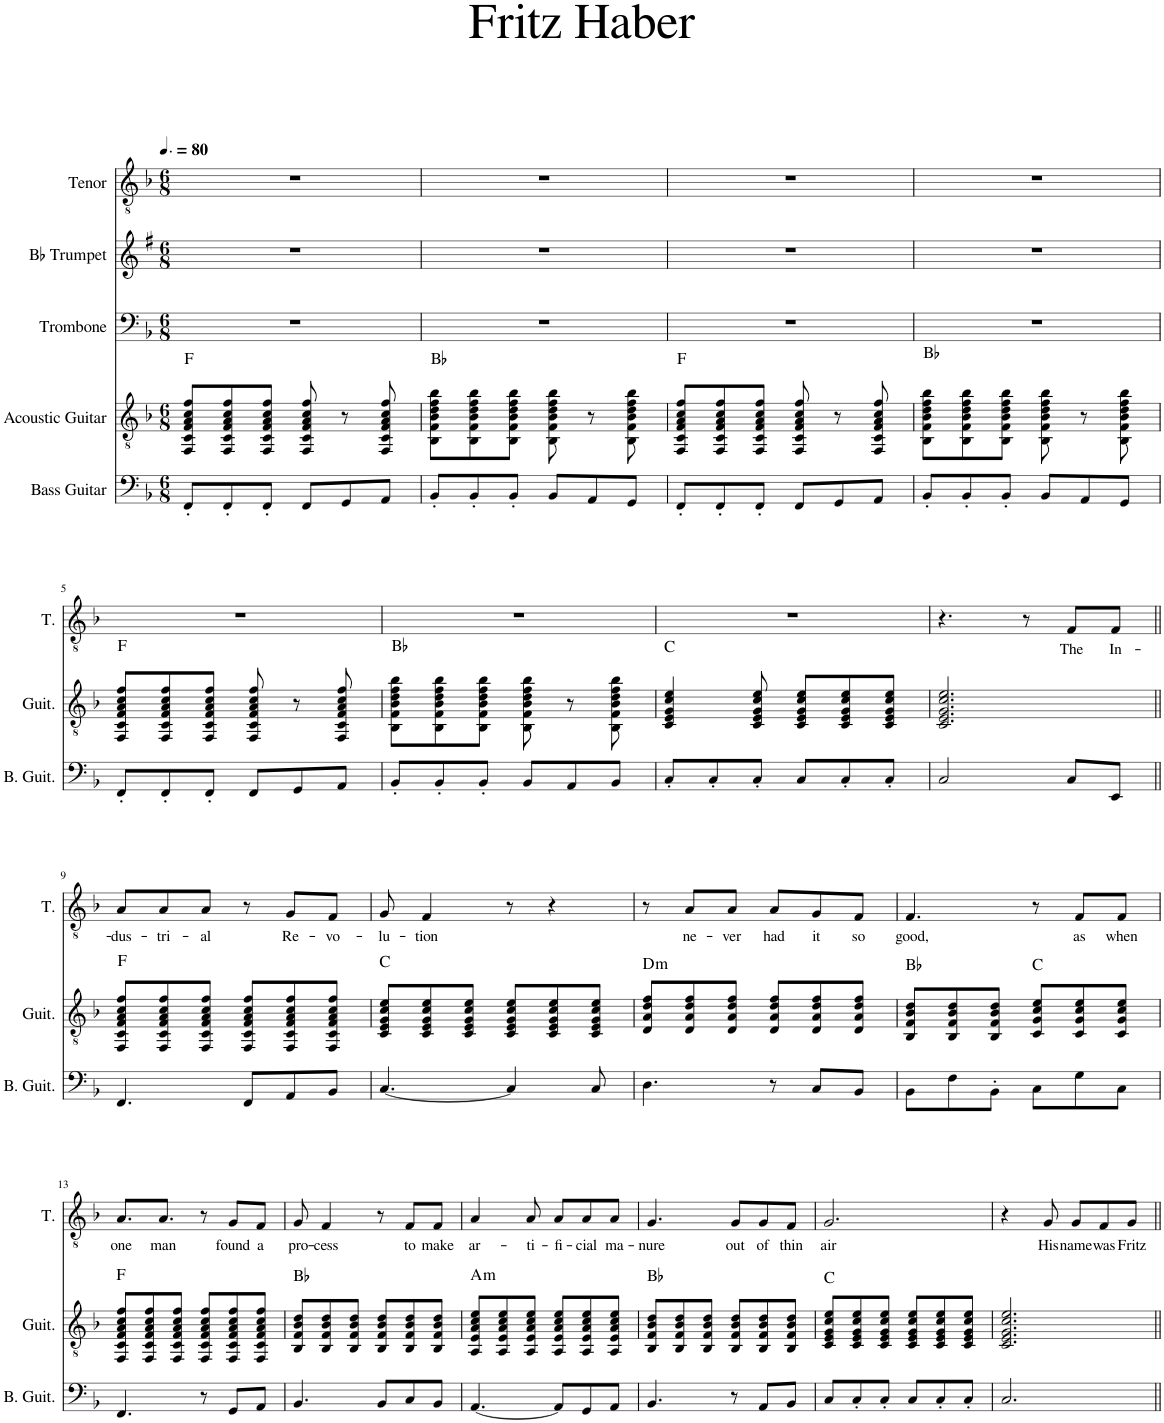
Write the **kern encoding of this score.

**kern	**kern	**harte	**kern	**kern	**kern	**text
*part5	*part4	*part4	*part3	*part2	*part1	*part1
*staff5	*staff4	*	*staff3	*staff2	*staff1	*staff1
*I"Bass Guitar	*I"Acoustic Guitar	*	*I"Trombone	*I"Bb Trumpet	*I"Tenor	*
*I'B. Guit.	*I'Guit.	*	*I'Tbn.	*I'Bb Tpt.	*I'T.	*
*clefF4	*clefGv2	*	*clefF4	*clefG2	*clefGv2	*
*Trd7c12	*	*	*	*Trd1c2	*	*
*k[b-]	*k[b-]	*	*k[b-]	*k[f#]	*k[b-]	*
*M6/8	*M6/8	*	*M6/8	*M6/8	*M6/8	*
*MM120	*MM120	*	*MM120	*MM120	*MM120	*
=1	=1	=1	=1	=1	=1	=1
8FF'/L	8FF/ 8C/ 8F/ 8A/ 8c/ 8f/L	F:maj	2.r	2.r	2.r	.
8FF'/	8FF/ 8C/ 8F/ 8A/ 8c/ 8f/	.	.	.	.	.
8FF'/J	8FF/ 8C/ 8F/ 8A/ 8c/ 8f/J	.	.	.	.	.
8FF/L	8FF/ 8C/ 8F/ 8A/ 8c/ 8f/	.	.	.	.	.
8GG/	8r	.	.	.	.	.
8AA/J	8FF/ 8C/ 8F/ 8A/ 8c/ 8f/	.	.	.	.	.
=2	=2	=2	=2	=2	=2	=2
8BB-'/L	8BB-\ 8F\ 8B-\ 8d\ 8f\ 8b-\L	Bb:maj	2.r	2.r	2.r	.
8BB-'/	8BB-\ 8F\ 8B-\ 8d\ 8f\ 8b-\	.	.	.	.	.
8BB-'/J	8BB-\ 8F\ 8B-\ 8d\ 8f\ 8b-\J	.	.	.	.	.
8BB-/L	8BB-\ 8F\ 8B-\ 8d\ 8f\ 8b-\	.	.	.	.	.
8AA/	8r	.	.	.	.	.
8GG/J	8BB-\ 8F\ 8B-\ 8d\ 8f\ 8b-\	.	.	.	.	.
=3	=3	=3	=3	=3	=3	=3
8FF'/L	8FF/ 8C/ 8F/ 8A/ 8c/ 8f/L	F:maj	2.r	2.r	2.r	.
8FF'/	8FF/ 8C/ 8F/ 8A/ 8c/ 8f/	.	.	.	.	.
8FF'/J	8FF/ 8C/ 8F/ 8A/ 8c/ 8f/J	.	.	.	.	.
8FF/L	8FF/ 8C/ 8F/ 8A/ 8c/ 8f/	.	.	.	.	.
8GG/	8r	.	.	.	.	.
8AA/J	8FF/ 8C/ 8F/ 8A/ 8c/ 8f/	.	.	.	.	.
=4	=4	=4	=4	=4	=4	=4
8BB-'/L	8BB-\ 8F\ 8B-\ 8d\ 8f\ 8b-\L	Bb:maj	2.r	2.r	2.r	.
8BB-'/	8BB-\ 8F\ 8B-\ 8d\ 8f\ 8b-\	.	.	.	.	.
8BB-'/J	8BB-\ 8F\ 8B-\ 8d\ 8f\ 8b-\J	.	.	.	.	.
8BB-/L	8BB-\ 8F\ 8B-\ 8d\ 8f\ 8b-\	.	.	.	.	.
8AA/	8r	.	.	.	.	.
8GG/J	8BB-\ 8F\ 8B-\ 8d\ 8f\ 8b-\	.	.	.	.	.
!!LO:LB:g=z
=5	=5	=5	=5	=5	=5	=5
8FF'/L	8FF/ 8C/ 8F/ 8A/ 8c/ 8f/L	F:maj	2.r	2.r	2.r	.
8FF'/	8FF/ 8C/ 8F/ 8A/ 8c/ 8f/	.	.	.	.	.
8FF'/J	8FF/ 8C/ 8F/ 8A/ 8c/ 8f/J	.	.	.	.	.
8FF/L	8FF/ 8C/ 8F/ 8A/ 8c/ 8f/	.	.	.	.	.
8GG/	8r	.	.	.	.	.
8AA/J	8FF/ 8C/ 8F/ 8A/ 8c/ 8f/	.	.	.	.	.
=6	=6	=6	=6	=6	=6	=6
8BB-'/L	8BB-\ 8F\ 8B-\ 8d\ 8f\ 8b-\L	Bb:maj	2.r	2.r	2.r	.
8BB-'/	8BB-\ 8F\ 8B-\ 8d\ 8f\ 8b-\	.	.	.	.	.
8BB-'/J	8BB-\ 8F\ 8B-\ 8d\ 8f\ 8b-\J	.	.	.	.	.
8BB-/L	8BB-\ 8F\ 8B-\ 8d\ 8f\ 8b-\	.	.	.	.	.
8AA/	8r	.	.	.	.	.
8BB-/J	8BB-\ 8F\ 8B-\ 8d\ 8f\ 8b-\	.	.	.	.	.
=7	=7	=7	=7	=7	=7	=7
8C'/L	4C/ 4E/ 4G/ 4c/ 4e/	C:maj	2.r	2.r	2.r	.
8C'/	.	.	.	.	.	.
8C'/J	8C/ 8E/ 8G/ 8c/ 8e/	.	.	.	.	.
8C/L	8C/ 8E/ 8G/ 8c/ 8e/L	.	.	.	.	.
8C'/	8C/ 8E/ 8G/ 8c/ 8e/	.	.	.	.	.
8C'/J	8C/ 8E/ 8G/ 8c/ 8e/J	.	.	.	.	.
=8	=8	=8	=8	=8	=8	=8
2C/	2.C/ 2.E/ 2.G/ 2.c/ 2.e/	.	2.r	2.r	4.r	.
.	.	.	.	.	8r	.
!	!	!	!	!	!	!LO:LY:b
8C/L	.	.	.	.	8F/L	The
!	!	!	!	!	!	!LO:LY:b
8EE/J	.	.	.	.	8F/J	In-
!!LO:LB:g=z
=9||	=9||	=9||	=9||	=9||	=9||	=9||
!	!	!	!	!	!	!LO:LY:b
4.FF/	8FF/ 8C/ 8F/ 8A/ 8c/ 8f/L	F:maj	2.r	2.r	8A/L	-dus-
!	!	!	!	!	!	!LO:LY:b
.	8FF/ 8C/ 8F/ 8A/ 8c/ 8f/	.	.	.	8A/	-tri-
!	!	!	!	!	!	!LO:LY:b
.	8FF/ 8C/ 8F/ 8A/ 8c/ 8f/J	.	.	.	8A/J	-al
8FF/L	8FF/ 8C/ 8F/ 8A/ 8c/ 8f/L	.	.	.	8r	.
!	!	!	!	!	!	!LO:LY:b
8AA/	8FF/ 8C/ 8F/ 8A/ 8c/ 8f/	.	.	.	8G/L	Re-
!	!	!	!	!	!	!LO:LY:b
8BB-/J	8FF/ 8C/ 8F/ 8A/ 8c/ 8f/J	.	.	.	8F/J	-vo-
=10	=10	=10	=10	=10	=10	=10
!	!	!	!	!	!	!LO:LY:b
[4.C/	8C/ 8E/ 8G/ 8c/ 8e/L	C:maj	2.r	2.r	8G/	-lu-
!	!	!	!	!	!	!LO:LY:b
.	8C/ 8E/ 8G/ 8c/ 8e/	.	.	.	4F/	-tion
.	8C/ 8E/ 8G/ 8c/ 8e/J	.	.	.	.	.
4C/]	8C/ 8E/ 8G/ 8c/ 8e/L	.	.	.	8r	.
.	8C/ 8E/ 8G/ 8c/ 8e/	.	.	.	4r	.
8C/	8C/ 8E/ 8G/ 8c/ 8e/J	.	.	.	.	.
=11	=11	=11	=11	=11	=11	=11
!	!	!LO:H:kt=m	!	!	!	!
4.D\	8D/ 8A/ 8d/ 8f/L	D:min	2.r	2.r	8r	.
!	!	!	!	!	!	!LO:LY:b
.	8D/ 8A/ 8d/ 8f/	.	.	.	8A/L	ne-
!	!	!	!	!	!	!LO:LY:b
.	8D/ 8A/ 8d/ 8f/J	.	.	.	8A/J	-ver
!	!	!	!	!	!	!LO:LY:b
8r	8D/ 8A/ 8d/ 8f/L	.	.	.	8A/L	had
!	!	!	!	!	!	!LO:LY:b
8C/L	8D/ 8A/ 8d/ 8f/	.	.	.	8G/	it
!	!	!	!	!	!	!LO:LY:b
8BB-/J	8D/ 8A/ 8d/ 8f/J	.	.	.	8F/J	so
=12	=12	=12	=12	=12	=12	=12
!	!	!	!	!	!	!LO:LY:b
8BB-\L	8BB-/ 8F/ 8B-/ 8d/L	Bb:maj	2.r	2.r	4.F/	good,
8F\	8BB-/ 8F/ 8B-/ 8d/	.	.	.	.	.
8BB-'\J	8BB-/ 8F/ 8B-/ 8d/J	.	.	.	.	.
8C\L	8C/ 8G/ 8c/ 8e/L	C:maj	.	.	8r	.
!	!	!	!	!	!	!LO:LY:b
8G\	8C/ 8G/ 8c/ 8e/	.	.	.	8F/L	as
!	!	!	!	!	!	!LO:LY:b
8C\J	8C/ 8G/ 8c/ 8e/J	.	.	.	8F/J	when
!!LO:LB:g=z
=13	=13	=13	=13	=13	=13	=13
!	!	!	!	!	!	!LO:LY:b
4.FF/	8FF/ 8C/ 8F/ 8A/ 8c/ 8f/L	F:maj	2.r	2.r	8.A/L	one
.	8FF/ 8C/ 8F/ 8A/ 8c/ 8f/	.	.	.	.	.
!	!	!	!	!	!	!LO:LY:b
.	.	.	.	.	8.A/J	man
.	8FF/ 8C/ 8F/ 8A/ 8c/ 8f/J	.	.	.	.	.
8r	8FF/ 8C/ 8F/ 8A/ 8c/ 8f/L	.	.	.	8r	.
!	!	!	!	!	!	!LO:LY:b
8GG/L	8FF/ 8C/ 8F/ 8A/ 8c/ 8f/	.	.	.	8G/L	found
!	!	!	!	!	!	!LO:LY:b
8AA/J	8FF/ 8C/ 8F/ 8A/ 8c/ 8f/J	.	.	.	8F/J	a
=14	=14	=14	=14	=14	=14	=14
!	!	!	!	!	!	!LO:LY:b
4.BB-/	8BB-/ 8F/ 8B-/ 8d/L	Bb:maj	2.r	2.r	8G/	pro-
!	!	!	!	!	!	!LO:LY:b
.	8BB-/ 8F/ 8B-/ 8d/	.	.	.	4F/	-cess
.	8BB-/ 8F/ 8B-/ 8d/J	.	.	.	.	.
8BB-/L	8BB-/ 8F/ 8B-/ 8d/L	.	.	.	8r	.
!	!	!	!	!	!	!LO:LY:b
8C/	8BB-/ 8F/ 8B-/ 8d/	.	.	.	8F/L	to
!	!	!	!	!	!	!LO:LY:b
8BB-/J	8BB-/ 8F/ 8B-/ 8d/J	.	.	.	8F/J	make
=15	=15	=15	=15	=15	=15	=15
!	!	!LO:H:kt=m	!	!	!	!LO:LY:b
[4.AA/	8AA/ 8E/ 8A/ 8c/ 8e/L	A:min	2.r	2.r	4A/	ar-
.	8AA/ 8E/ 8A/ 8c/ 8e/	.	.	.	.	.
!	!	!	!	!	!	!LO:LY:b
.	8AA/ 8E/ 8A/ 8c/ 8e/J	.	.	.	8A/	-ti-
!	!	!	!	!	!	!LO:LY:b
8AA/L]	8AA/ 8E/ 8A/ 8c/ 8e/L	.	.	.	8A/L	-fi-
!	!	!	!	!	!	!LO:LY:b
8GG/	8AA/ 8E/ 8A/ 8c/ 8e/	.	.	.	8A/	-cial
!	!	!	!	!	!	!LO:LY:b
8AA/J	8AA/ 8E/ 8A/ 8c/ 8e/J	.	.	.	8A/J	ma-
=16	=16	=16	=16	=16	=16	=16
!	!	!	!	!	!	!LO:LY:b
4.BB-/	8BB-/ 8F/ 8B-/ 8d/L	Bb:maj	2.r	2.r	4.G/	-nure
.	8BB-/ 8F/ 8B-/ 8d/	.	.	.	.	.
.	8BB-/ 8F/ 8B-/ 8d/J	.	.	.	.	.
!	!	!	!	!	!	!LO:LY:b
8r	8BB-/ 8F/ 8B-/ 8d/L	.	.	.	8G/L	out
!	!	!	!	!	!	!LO:LY:b
8AA/L	8BB-/ 8F/ 8B-/ 8d/	.	.	.	8G/	of
!	!	!	!	!	!	!LO:LY:b
8BB-/J	8BB-/ 8F/ 8B-/ 8d/J	.	.	.	8F/J	thin
=17	=17	=17	=17	=17	=17	=17
!	!	!	!	!	!	!LO:LY:b
8C/L	8C/ 8E/ 8G/ 8c/ 8e/L	C:maj	2.r	2.r	2.G/	air
8C'/	8C/ 8E/ 8G/ 8c/ 8e/	.	.	.	.	.
8C'/J	8C/ 8E/ 8G/ 8c/ 8e/J	.	.	.	.	.
8C/L	8C/ 8E/ 8G/ 8c/ 8e/L	.	.	.	.	.
8C'/	8C/ 8E/ 8G/ 8c/ 8e/	.	.	.	.	.
8C'/J	8C/ 8E/ 8G/ 8c/ 8e/J	.	.	.	.	.
=18	=18	=18	=18	=18	=18	=18
2.C/	2.C/ 2.E/ 2.G/ 2.c/ 2.e/	.	2.r	2.r	4r	.
!	!	!	!	!	!	!LO:LY:b
.	.	.	.	.	8G/	His
!	!	!	!	!	!	!LO:LY:b
.	.	.	.	.	8G/L	name
!	!	!	!	!	!	!LO:LY:b
.	.	.	.	.	8F/	was
!	!	!	!	!	!	!LO:LY:b
.	.	.	.	.	8G/J	Fritz
=||	=||	=||	=||	=||	=||	=||
*-	*-	*-	*-	*-	*-	*-
